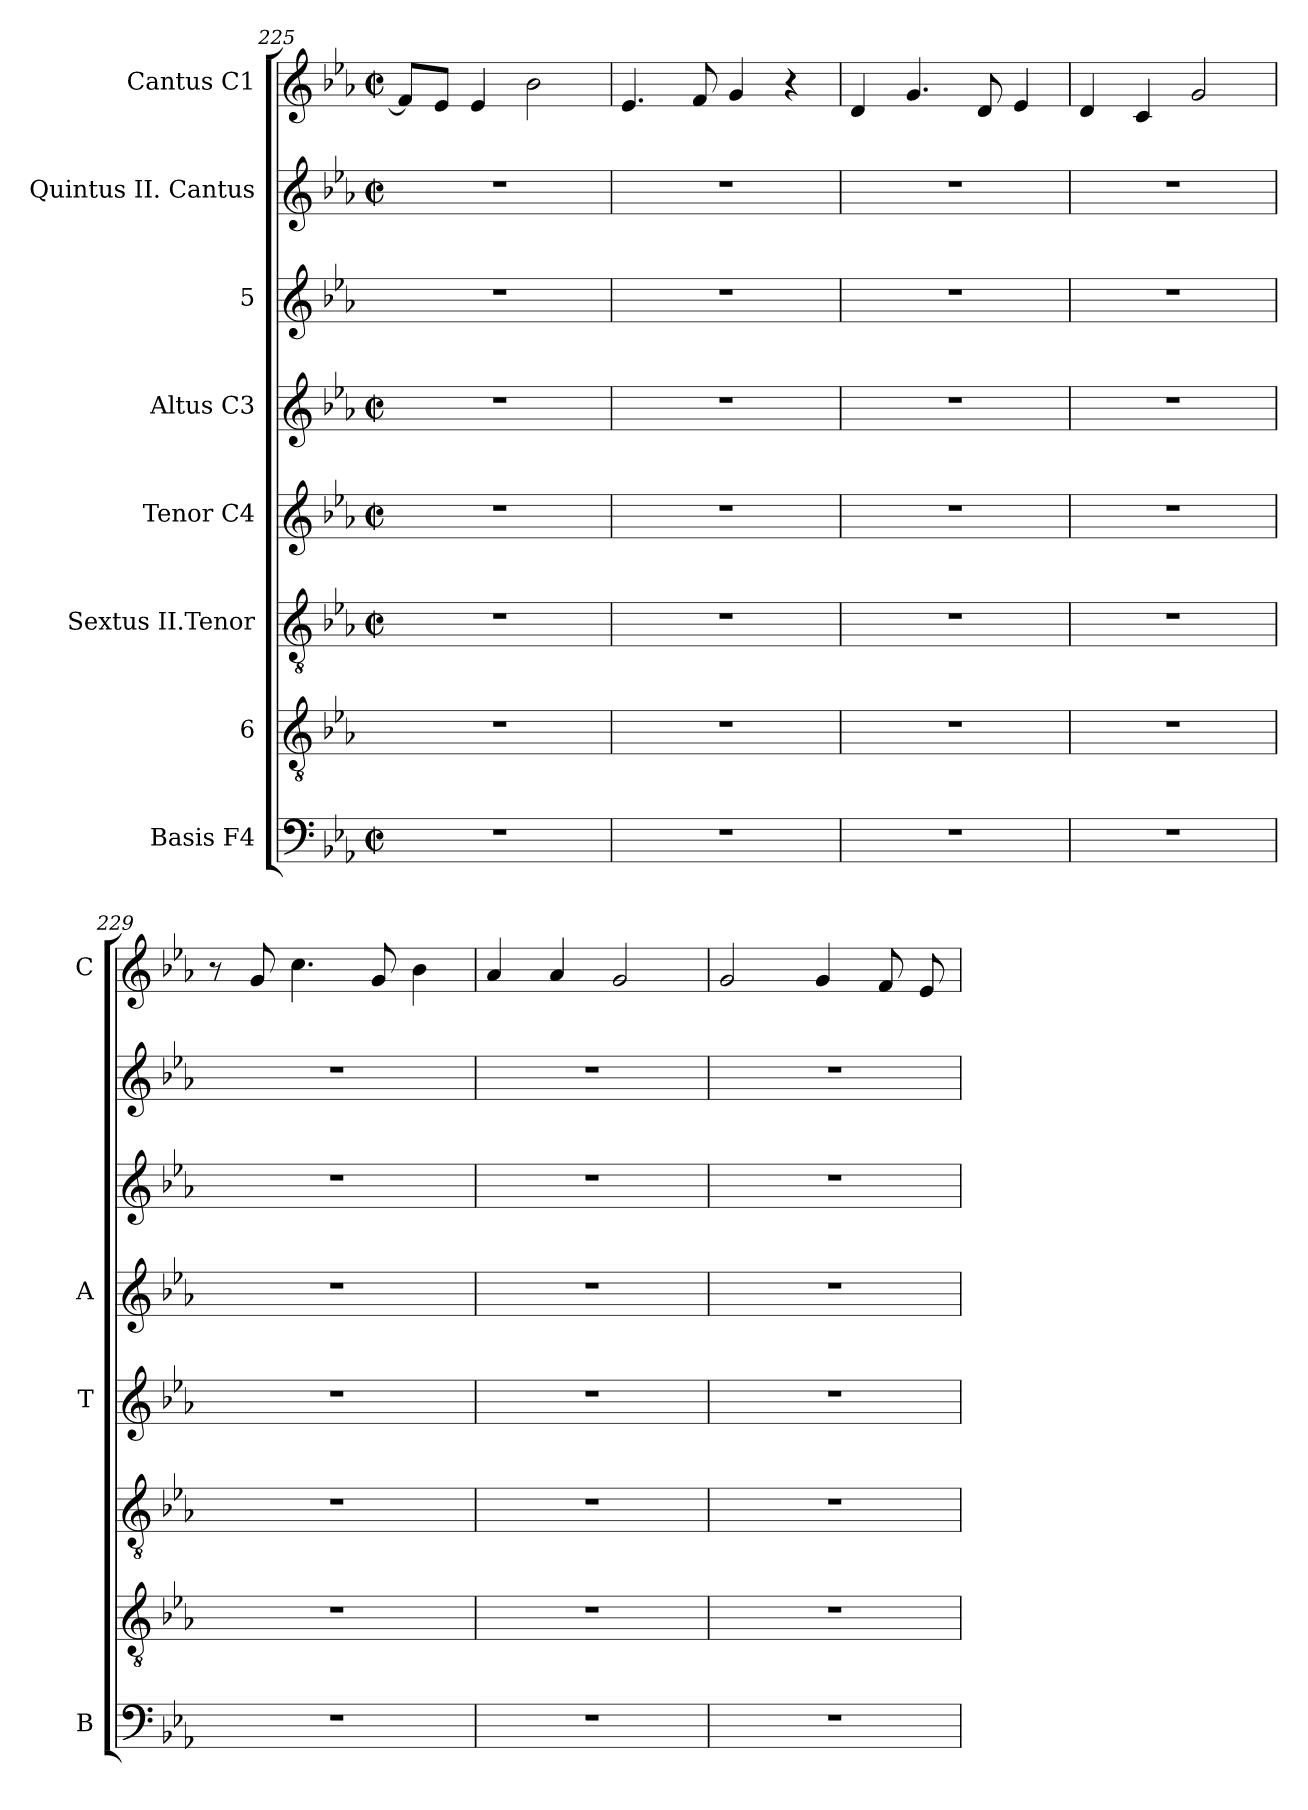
**kern	**kern	**kern	**kern	**kern	**kern	**kern	**kern
*part8	*part7	*part6	*part5	*part4	*part3	*part2	*part1
*staff8	*staff7	*staff6	*staff5	*staff4	*staff3	*staff2	*staff1
*I"Basis F4	*I"6	*I"Sextus II.Tenor	*I"Tenor C4	*I"Altus C3	*I"5	*I"Quintus II. Cantus	*I"Cantus C1
*I'B	*	*	*I'T	*I'A	*	*	*I'C
*clefF4	*clefGv2	*clefGv2	*clefG2	*clefG2	*clefG2	*clefG2	*clefG2
*k[b-e-a-]	*k[b-e-a-]	*k[b-e-a-]	*k[b-e-a-]	*k[b-e-a-]	*k[b-e-a-]	*k[b-e-a-]	*k[b-e-a-]
*E-:	*E-:	*E-:	*E-:	*E-:	*E-:	*E-:	*E-:
*M2/2	*	*M2/2	*M2/2	*M2/2	*	*M2/2	*M2/2
*met(c|)	*	*met(c|)	*met(c|)	*met(c|)	*	*met(c|)	*met(c|)
=225	=225	=225	=225	=225	=225	=225	=225
1r	1r	1r	1r	1r	1r	1r	8f/L]
.	.	.	.	.	.	.	8e-/J
.	.	.	.	.	.	.	4e-/
.	.	.	.	.	.	.	2b-\
=226	=226	=226	=226	=226	=226	=226	=226
1r	1r	1r	1r	1r	1r	1r	4.e-/
.	.	.	.	.	.	.	8f/
.	.	.	.	.	.	.	4g/
.	.	.	.	.	.	.	4r
!!LO:LB:g=z
=227	=227	=227	=227	=227	=227	=227	=227
1r	1r	1r	1r	1r	1r	1r	4d/
.	.	.	.	.	.	.	4.g/
.	.	.	.	.	.	.	8d/
.	.	.	.	.	.	.	4e-/
=228	=228	=228	=228	=228	=228	=228	=228
1r	1r	1r	1r	1r	1r	1r	4d/
.	.	.	.	.	.	.	4c/
.	.	.	.	.	.	.	2g/
=229	=229	=229	=229	=229	=229	=229	=229
1r	1r	1r	1r	1r	1r	1r	8r
.	.	.	.	.	.	.	8g/
.	.	.	.	.	.	.	4.cc\
.	.	.	.	.	.	.	8g/
.	.	.	.	.	.	.	4b-\
=230	=230	=230	=230	=230	=230	=230	=230
1r	1r	1r	1r	1r	1r	1r	4a-/
.	.	.	.	.	.	.	4a-/
.	.	.	.	.	.	.	2g/
=231	=231	=231	=231	=231	=231	=231	=231
1r	1r	1r	1r	1r	1r	1r	2g/
.	.	.	.	.	.	.	4g/
.	.	.	.	.	.	.	8f/
.	.	.	.	.	.	.	8e-/
=	=	=	=	=	=	=	=
*-	*-	*-	*-	*-	*-	*-	*-
